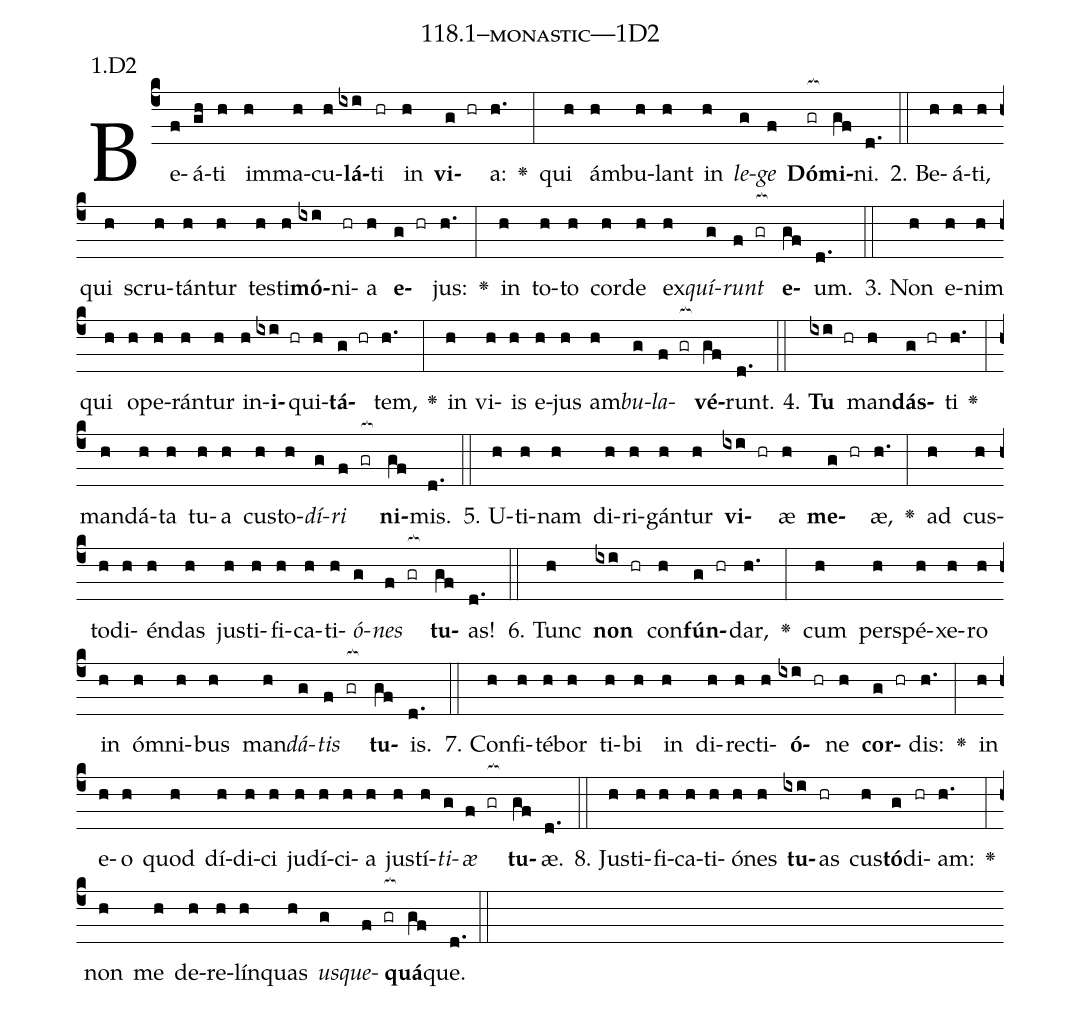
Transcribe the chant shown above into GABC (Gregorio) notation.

name: 118.1--monastic---1D2;
annotation: 1.D2;
%%
(c4)Be(f)á(gh)ti(h) im(h)ma(h)cu(h)<b>lá</b>(ixi)ti(hr) in(h) <b>vi</b>(g hr)a:(h.) <v>\greheightstar</v>(:) qui(h) ám(h)bu(h)lant(h) in(h) <i>le</i>(g)<i>ge</i>(f) <b>Dó</b>(gr[ocb:1{])<b>mi</b>(gf[ocb:0}])ni.(d.) (::)
2. Be(h)á(h)ti,(h) qui(h) scru(h)tán(h)tur(h) tes(h)ti(h)<b>mó</b>(ixi)ni(hr)a(h) <b>e</b>(g hr)jus:(h.) <v>\greheightstar</v>(:) in(h) to(h)to(h) cor(h)de(h) ex(h)<i>quí</i>(g)<i>runt</i>(f gr[ocb:1{]) <b>e</b>(gf[ocb:0}])um.(d.) (::)
3. Non(h) e(h)nim(h) qui(h) o(h)pe(h)rán(h)tur(h) in(h)<b>i</b>(ixi hr)qui(h)<b>tá</b>(g hr)tem,(h.) <v>\greheightstar</v>(:) in(h) vi(h)is(h) e(h)jus(h) am(h)<i>bu</i>(g)<i>la</i>(f gr[ocb:1{])<b>vé</b>(gf[ocb:0}])runt.(d.) (::)
4. <b>Tu</b>(ixi hr) man(h)<b>dás</b>(g hr)ti(h.) <v>\greheightstar</v>(:) man(h)dá(h)ta(h) tu(h)a(h) cus(h)to(h)<i>dí</i>(g)<i>ri</i>(f gr[ocb:1{]) <b>ni</b>(gf[ocb:0}])mis.(d.) (::)
5. U(h)ti(h)nam(h) di(h)ri(h)gán(h)tur(h) <b>vi</b>(ixi hr)æ(h) <b>me</b>(g hr)æ,(h.) <v>\greheightstar</v>(:) ad(h) cus(h)to(h)di(h)én(h)das(h) jus(h)ti(h)fi(h)ca(h)ti(h)<i>ó</i>(g)<i>nes</i>(f gr[ocb:1{]) <b>tu</b>(gf[ocb:0}])as!(d.) (::)
6. Tunc(h) <b>non</b>(ixi hr) con(h)<b>fún</b>(g hr)dar,(h.) <v>\greheightstar</v>(:) cum(h) per(h)spé(h)xe(h)ro(h) in(h) óm(h)ni(h)bus(h) man(h)<i>dá</i>(g)<i>tis</i>(f gr[ocb:1{]) <b>tu</b>(gf[ocb:0}])is.(d.) (::)
7. Con(h)fi(h)té(h)bor(h) ti(h)bi(h) in(h) di(h)rec(h)ti(h)<b>ó</b>(ixi hr)ne(h) <b>cor</b>(g hr)dis:(h.) <v>\greheightstar</v>(:) in(h) e(h)o(h) quod(h) dí(h)di(h)ci(h) ju(h)dí(h)ci(h)a(h) jus(h)tí(h)<i>ti</i>(g)<i>æ</i>(f gr[ocb:1{]) <b>tu</b>(gf[ocb:0}])æ.(d.) (::)
8. Jus(h)ti(h)fi(h)ca(h)ti(h)ó(h)nes(h) <b>tu</b>(ixi)as(hr) cus(h)<b>tó</b>(g)di(hr)am:(h.) <v>\greheightstar</v>(:) non(h) me(h) de(h)re(h)lín(h)quas(h) <i>us</i>(g)<i>que</i>(f gr[ocb:1{])<b>quá</b>(gf[ocb:0}])que.(d.) (::)
